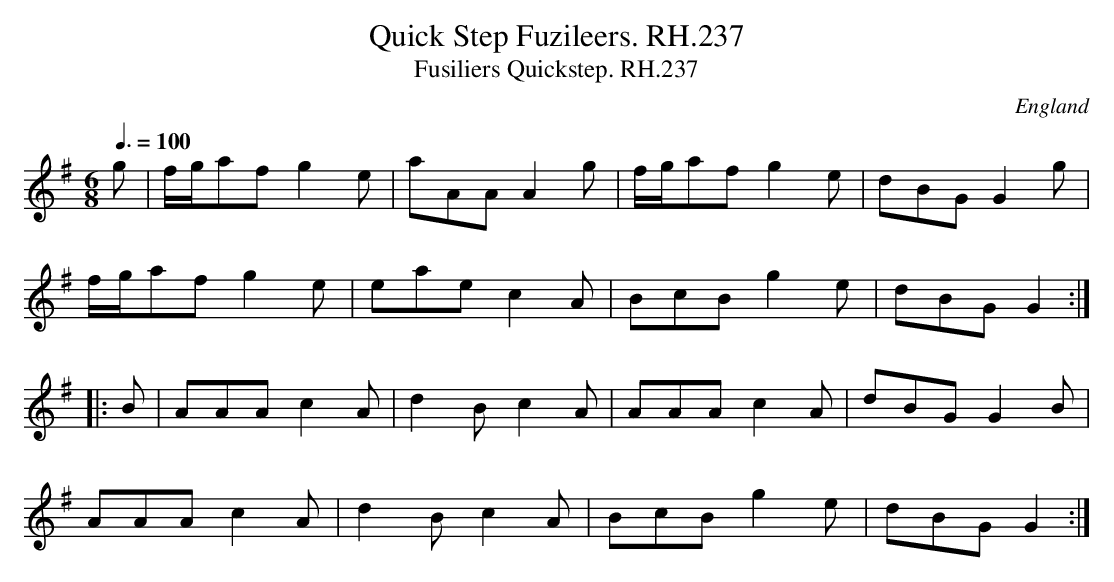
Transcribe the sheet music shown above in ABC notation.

X:1
T:Quick Step Fuzileers. RH.237
T:Fusiliers Quickstep. RH.237
O:England
M:6/8
L:1/8
Q:3/8=100
K:G
g|f/g/af g2e|aAA A2g|f/g/af g2e|dBG G2g|
f/g/af g2e|eae c2A|BcB g2e|dBG G2:|
|:B|AAA c2A|d2B c2A|AAA c2A|dBG G2B|
AAA c2A|d2B c2A|BcB g2e|dBG G2:|
